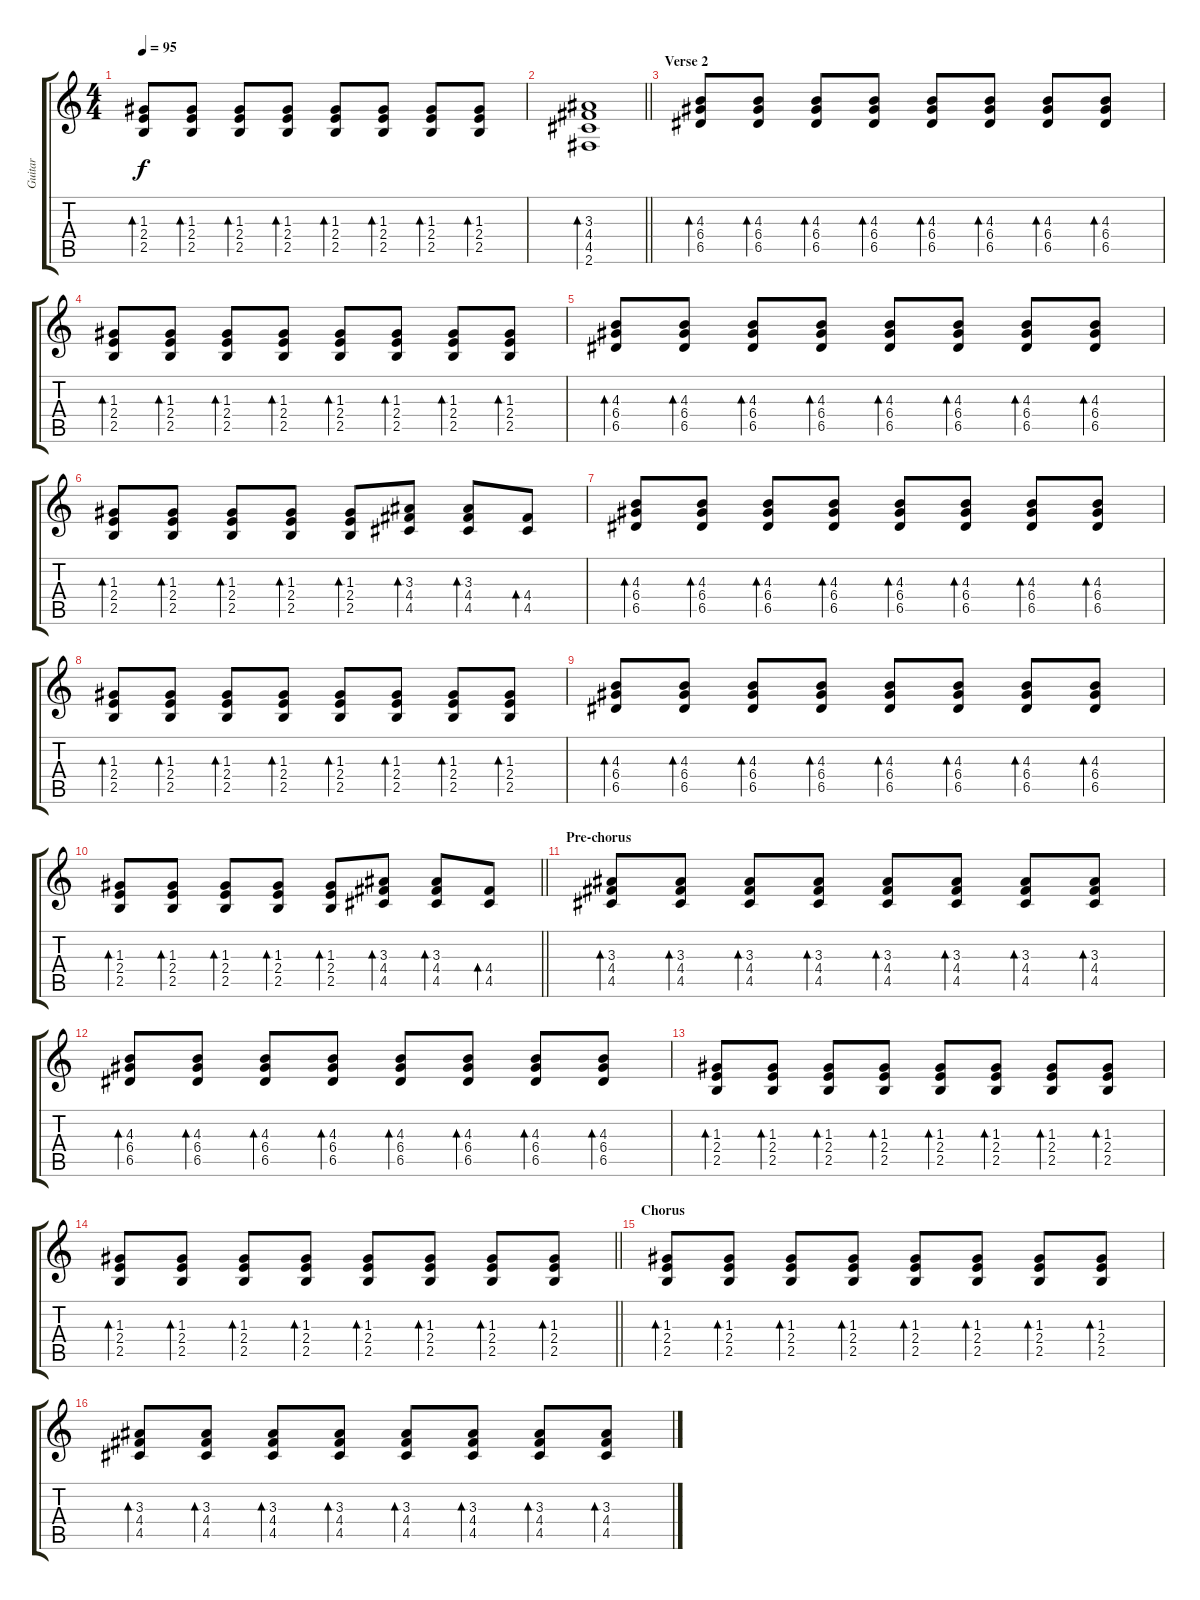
\track ("Guitar" "Guitar") {instrument acousticguitarsteel}
\staff {score tabs}
\tuning (E4 B3 G3 D3 A2 E2) {hide}
\ts (4 4)
\tempo 95
\clef g2
\ks c
(1.3 2.4 2.5).8{bd 60 dy f} (1.3 2.4 2.5).8{bd 60} (1.3 2.4 2.5).8{bd 60} (1.3 2.4 2.5).8{bd 60} (1.3 2.4 2.5).8{bd 60} (1.3 2.4 2.5).8{bd 60} (1.3 2.4 2.5).8{bd 60} (1.3 2.4 2.5).8{bd 60} |
\barLineRight lightlight
(3.3 4.4 4.5 2.6).1{bd 60} |
\section ("" "Verse 2")
(4.3 6.4 6.5).8{bd 60} (4.3 6.4 6.5).8{bd 60} (4.3 6.4 6.5).8{bd 60} (4.3 6.4 6.5).8{bd 60} (4.3 6.4 6.5).8{bd 60} (4.3 6.4 6.5).8{bd 60} (4.3 6.4 6.5).8{bd 60} (4.3 6.4 6.5).8{bd 60} |
(1.3 2.4 2.5).8{bd 60} (1.3 2.4 2.5).8{bd 60} (1.3 2.4 2.5).8{bd 60} (1.3 2.4 2.5).8{bd 60} (1.3 2.4 2.5).8{bd 60} (1.3 2.4 2.5).8{bd 60} (1.3 2.4 2.5).8{bd 60} (1.3 2.4 2.5).8{bd 60} |
(4.3 6.4 6.5).8{bd 60} (4.3 6.4 6.5).8{bd 60} (4.3 6.4 6.5).8{bd 60} (4.3 6.4 6.5).8{bd 60} (4.3 6.4 6.5).8{bd 60} (4.3 6.4 6.5).8{bd 60} (4.3 6.4 6.5).8{bd 60} (4.3 6.4 6.5).8{bd 60} |
(1.3 2.4 2.5).8{bd 60} (1.3 2.4 2.5).8{bd 60} (1.3 2.4 2.5).8{bd 60} (1.3 2.4 2.5).8{bd 60} (1.3 2.4 2.5).8{bd 60} (3.3 4.4 4.5).8{bd 60} (3.3 4.4 4.5).8{bd 60} (4.4 4.5).8{bd 60} |
(4.3 6.4 6.5).8{bd 60} (4.3 6.4 6.5).8{bd 60} (4.3 6.4 6.5).8{bd 60} (4.3 6.4 6.5).8{bd 60} (4.3 6.4 6.5).8{bd 60} (4.3 6.4 6.5).8{bd 60} (4.3 6.4 6.5).8{bd 60} (4.3 6.4 6.5).8{bd 60} |
(1.3 2.4 2.5).8{bd 60} (1.3 2.4 2.5).8{bd 60} (1.3 2.4 2.5).8{bd 60} (1.3 2.4 2.5).8{bd 60} (1.3 2.4 2.5).8{bd 60} (1.3 2.4 2.5).8{bd 60} (1.3 2.4 2.5).8{bd 60} (1.3 2.4 2.5).8{bd 60} |
(4.3 6.4 6.5).8{bd 60} (4.3 6.4 6.5).8{bd 60} (4.3 6.4 6.5).8{bd 60} (4.3 6.4 6.5).8{bd 60} (4.3 6.4 6.5).8{bd 60} (4.3 6.4 6.5).8{bd 60} (4.3 6.4 6.5).8{bd 60} (4.3 6.4 6.5).8{bd 60} |
\barLineRight lightlight
(1.3 2.4 2.5).8{bd 60} (1.3 2.4 2.5).8{bd 60} (1.3 2.4 2.5).8{bd 60} (1.3 2.4 2.5).8{bd 60} (1.3 2.4 2.5).8{bd 60} (3.3 4.4 4.5).8{bd 60} (3.3 4.4 4.5).8{bd 60} (4.4 4.5).8{bd 60} |
\section ("" "Pre-chorus")
(3.3 4.4 4.5).8{bd 60} (3.3 4.4 4.5).8{bd 60} (3.3 4.4 4.5).8{bd 60} (3.3 4.4 4.5).8{bd 60} (3.3 4.4 4.5).8{bd 60} (3.3 4.4 4.5).8{bd 60} (3.3 4.4 4.5).8{bd 60} (3.3 4.4 4.5).8{bd 60} |
(4.3 6.4 6.5).8{bd 60} (4.3 6.4 6.5).8{bd 60} (4.3 6.4 6.5).8{bd 60} (4.3 6.4 6.5).8{bd 60} (4.3 6.4 6.5).8{bd 60} (4.3 6.4 6.5).8{bd 60} (4.3 6.4 6.5).8{bd 60} (4.3 6.4 6.5).8{bd 60} |
(1.3 2.4 2.5).8{bd 60} (1.3 2.4 2.5).8{bd 60} (1.3 2.4 2.5).8{bd 60} (1.3 2.4 2.5).8{bd 60} (1.3 2.4 2.5).8{bd 60} (1.3 2.4 2.5).8{bd 60} (1.3 2.4 2.5).8{bd 60} (1.3 2.4 2.5).8{bd 60} |
\barLineRight lightlight
(1.3 2.4 2.5).8{bd 60} (1.3 2.4 2.5).8{bd 60} (1.3 2.4 2.5).8{bd 60} (1.3 2.4 2.5).8{bd 60} (1.3 2.4 2.5).8{bd 60} (1.3 2.4 2.5).8{bd 60} (1.3 2.4 2.5).8{bd 60} (1.3 2.4 2.5).8{bd 60} |
\section ("" "Chorus")
(1.3 2.4 2.5).8{bd 60} (1.3 2.4 2.5).8{bd 60} (1.3 2.4 2.5).8{bd 60} (1.3 2.4 2.5).8{bd 60} (1.3 2.4 2.5).8{bd 60} (1.3 2.4 2.5).8{bd 60} (1.3 2.4 2.5).8{bd 60} (1.3 2.4 2.5).8{bd 60} |
(3.3 4.4 4.5).8{bd 60} (3.3 4.4 4.5).8{bd 60} (3.3 4.4 4.5).8{bd 60} (3.3 4.4 4.5).8{bd 60} (3.3 4.4 4.5).8{bd 60} (3.3 4.4 4.5).8{bd 60} (3.3 4.4 4.5).8{bd 60} (3.3 4.4 4.5).8{bd 60}
